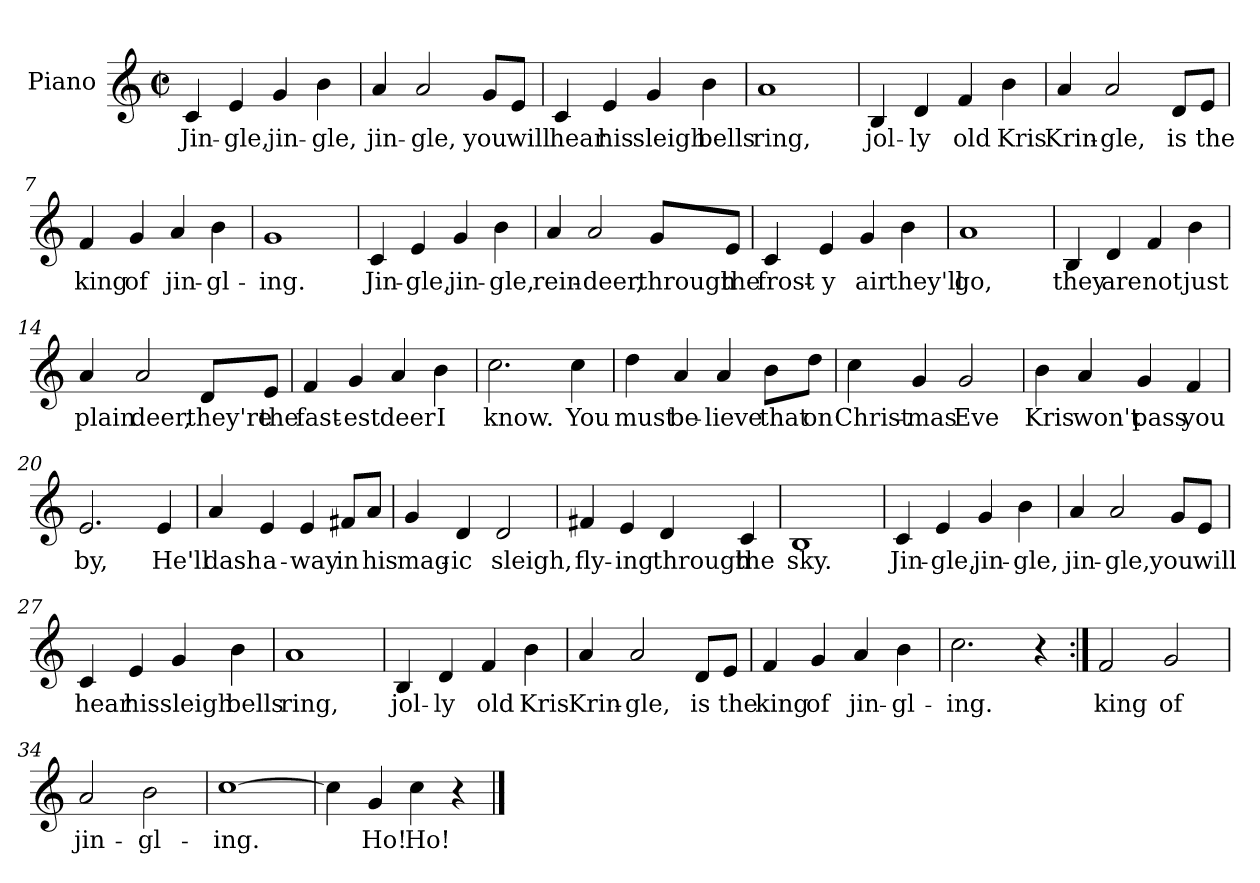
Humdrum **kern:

**kern	**text
*part1	*part1
*staff1	*staff1
*I"Piano	*
*I'Pno.	*
*clefG2	*
*k[]	*
*C:	*
*M2/2	*
*met(c|)	*
=1	=1
4c/	Jin-
4e/	-gle,
4g/	jin-
4b\	-gle,
=2	=2
4a/	jin-
2a/	-gle,
8g/L	you
8e/J	will
=3	=3
4c/	hear
4e/	his
4g/	sleigh
4b\	bells
=4	=4
1a	ring,
=5	=5
4B/	jol-
4d/	-ly
4f/	old
4b\	Kris
!!LO:LB:g=z
=6	=6
4a/	Krin-
2a/	-gle,
8d/L	is
8e/J	the
=7	=7
4f/	king
4g/	of
4a/	jin-
4b\	-gl-
=8	=8
1g	-ing.
=9	=9
4c/	Jin-
4e/	-gle,
4g/	jin-
4b\	-gle,
!!LO:LB:g=z
=10	=10
4a/	rein-
2a/	-deer,
8g/L	through
8e/J	the
=11	=11
4c/	frost-
4e/	-y
4g/	air
4b\	they'll
=12	=12
1a	go,
=13	=13
4B/	they
4d/	are
4f/	not
4b\	just
!!LO:LB:g=z
=14	=14
4a/	plain
2a/	deer,
8d/L	they're
8e/J	the
=15	=15
4f/	fast-
4g/	-est
4a/	deer
4b\	I
=16	=16
2.cc\	know.
4cc\	You
=17	=17
4dd\	must
4a/	be-
4a/	-lieve
8b\L	that
8dd\J	on
!!LO:LB:g=z
=18	=18
4cc\	Christ-
4g/	-mas
2g/	Eve
=19	=19
4b\	Kris
4a/	won't
4g/	pass
4f/	you
=20	=20
2.e/	by,
4e/	He'll
=21	=21
4a/	dash
4e/	a-
4e/	-way
8f#X/L	in
8a/J	his
!!LO:LB:g=z
=22	=22
4g/	mag-
4d/	-ic
2d/	sleigh,
=23	=23
4f#X/	fly-
4e/	-ing
4d/	through
4c/	the
=24	=24
1B	sky.
=25	=25
4c/	Jin-
4e/	-gle,
4g/	jin-
4b\	-gle,
=26	=26
4a/	jin-
2a/	-gle,
8g/L	you
8e/J	will
!!LO:LB:g=z
=27	=27
4c/	hear
4e/	his
4g/	sleigh
4b\	bells
=28	=28
1a	ring,
=29	=29
4B/	jol-
4d/	-ly
4f/	old
4b\	Kris
=30	=30
4a/	Krin-
2a/	-gle,
8d/L	is
8e/J	the
!!LO:LB:g=z
=31	=31
4f/	king
4g/	of
4a/	jin-
4b\	-gl-
=32	=32
2.cc\	-ing.
4r	.
=33:|!	=33:|!
2f/	king
2g/	of
=34	=34
2a/	jin-
2b\	-gl-
=35	=35
[1cc	-ing.
=36	=36
4cc\]	.
4g/	Ho!
4cc\	Ho!
4r	.
==	==
*-	*-
